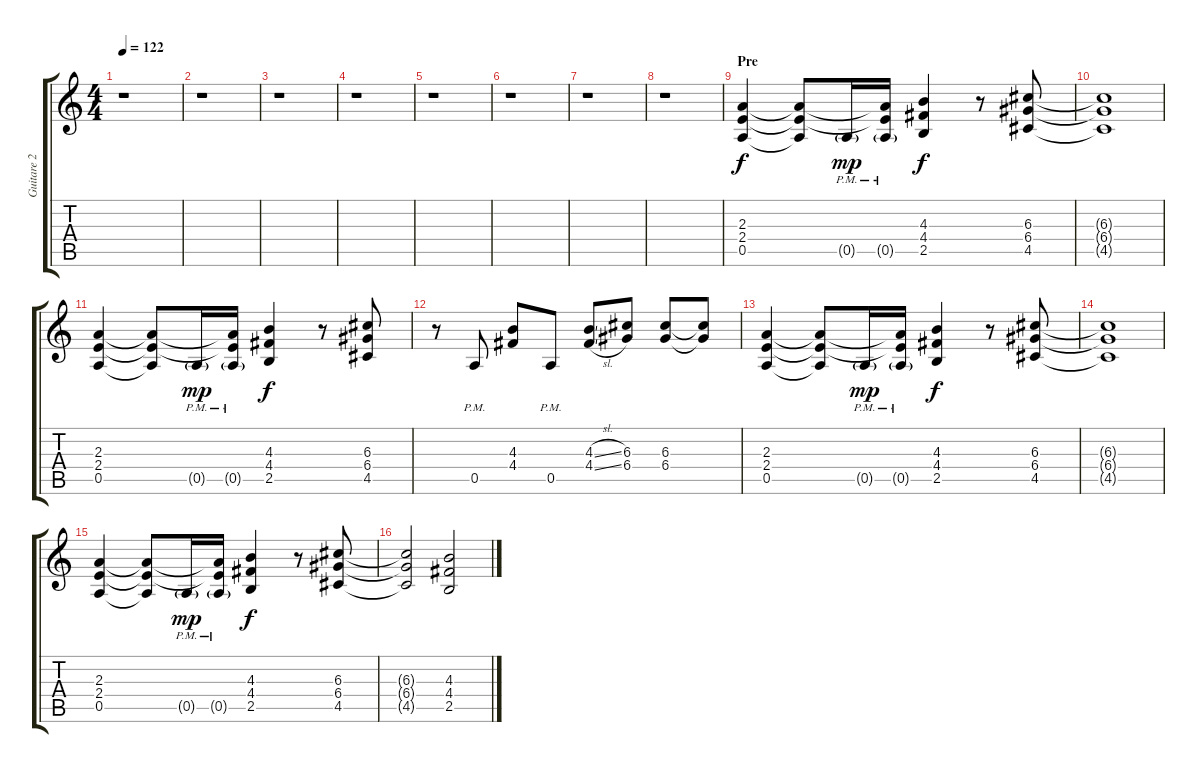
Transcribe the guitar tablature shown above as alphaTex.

\track ("Guitare 2" "Guitare 2") {instrument distortionguitar}
\staff {score tabs}
\tuning (E4 B3 G3 D3 A2 E2) {hide}
\ts (4 4)
\tempo 122
\clef g2
\ks c
r.1{dy f} |
r.1 |
r.1 |
r.1 |
r.1 |
r.1 |
r.1 |
r.1 |
\section ("" "Pre")
(2.3 2.4 0.5).4{instrument distortionguitar} (2.3{t} 2.4{t} 0.5{t}).8 0.5{g pm}.16{dy mp} (2.3{t} 2.4{t} 0.5{g pm}).16 (4.3 4.4 2.5).4{dy f} r.8 (6.3 6.4 4.5).8 |
(6.3{t} 6.4{t} 4.5{t}).1 |
(2.3 2.4 0.5).4{instrument distortionguitar} (2.3{t} 2.4{t} 0.5{t}).8 0.5{g pm}.16{dy mp} (2.3{t} 2.4{t} 0.5{g pm}).16 (4.3 4.4 2.5).4{dy f} r.8 (6.3 6.4 4.5).8 |
r.8 0.5{pm}.8 (4.3 4.4).8 0.5{pm}.8 (4.3{sl} 4.4{sl}).8 (6.3 6.4).8 (6.3 6.4).8 (6.3{t} 6.4{t}).8 |
(2.3 2.4 0.5).4{instrument distortionguitar} (2.3{t} 2.4{t} 0.5{t}).8 0.5{g pm}.16{dy mp} (2.3{t} 2.4{t} 0.5{g pm}).16 (4.3 4.4 2.5).4{dy f} r.8 (6.3 6.4 4.5).8 |
(6.3{t} 6.4{t} 4.5{t}).1 |
(2.3 2.4 0.5).4{instrument distortionguitar} (2.3{t} 2.4{t} 0.5{t}).8 0.5{g pm}.16{dy mp} (2.3{t} 2.4{t} 0.5{g pm}).16 (4.3 4.4 2.5).4{dy f} r.8 (6.3 6.4 4.5).8 |
(6.3{t} 6.4{t} 4.5{t}).2 (4.3 4.4 2.5).2
